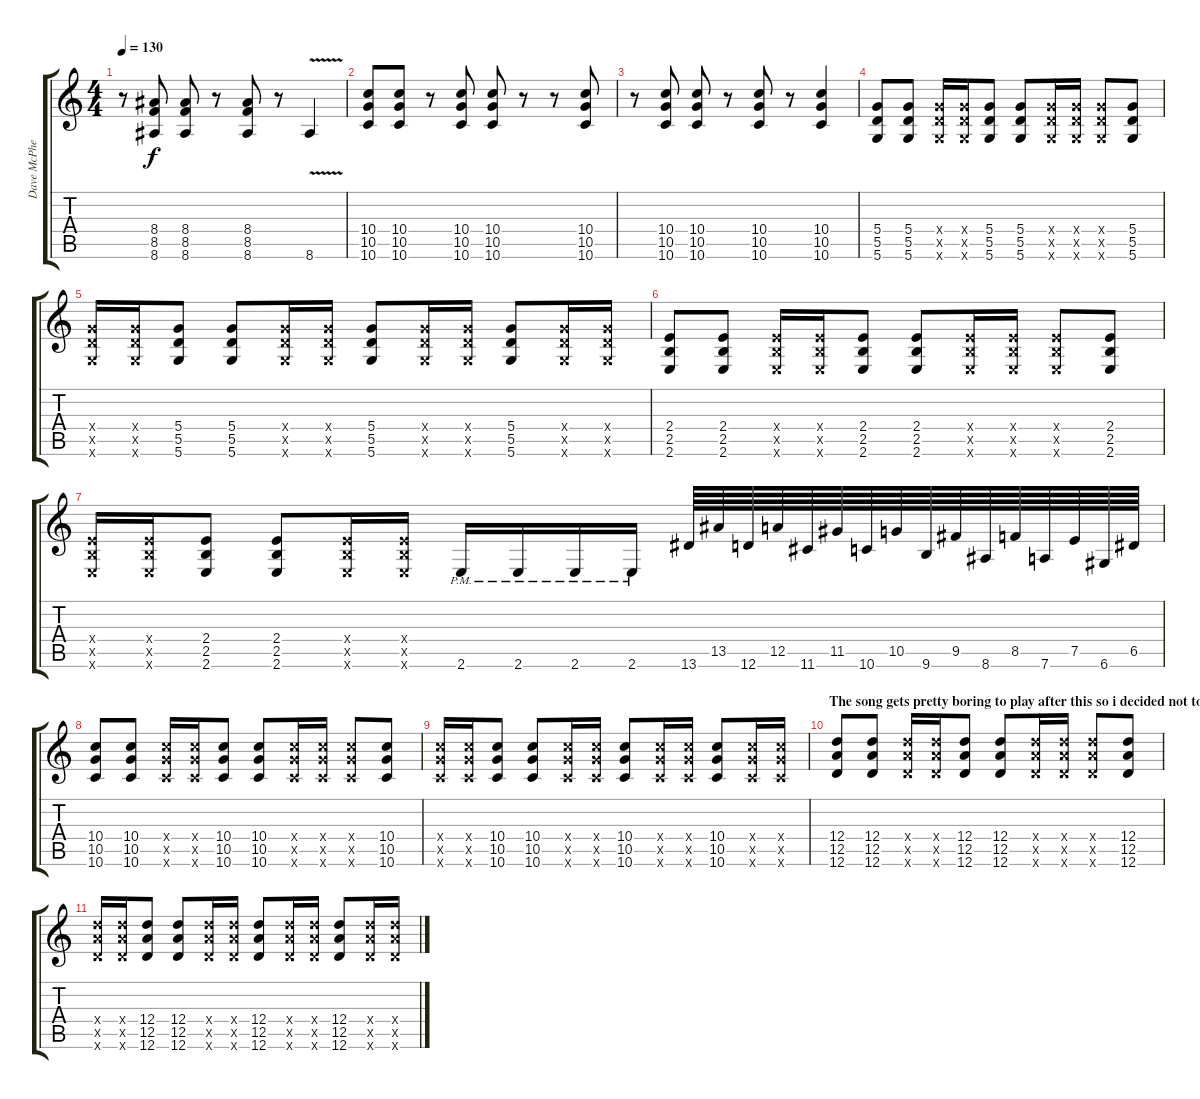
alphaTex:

\track ("Dave McPherson" "Dave McPhe") {instrument distortionguitar}
\staff {score tabs}
\tuning (E4 B3 A3 D3 A2 D2) {hide}
\ts (4 4)
\tempo 130
\clef g2
\ks c
r.8{dy f} (8.4 8.5 8.6).8 (8.4 8.5 8.6).8 r.8 (8.4 8.5 8.6).8 r.8 8.6{v}.4 |
(10.4 10.5 10.6).8 (10.4 10.5 10.6).8 r.8 (10.4 10.5 10.6).8 (10.4 10.5 10.6).8 r.8 r.8 (10.4 10.5 10.6).8 |
r.8 (10.4 10.5 10.6).8 (10.4 10.5 10.6).8 r.8 (10.4 10.5 10.6).8 r.8 (10.4 10.5 10.6).4 |
(5.4 5.5 5.6).8 (5.4 5.5 5.6).8 (5.4{x} 5.5{x} 5.6{x}).16 (5.4{x} 5.5{x} 5.6{x}).16 (5.4 5.5 5.6).8 (5.4 5.5 5.6).8 (5.4{x} 5.5{x} 5.6{x}).16 (5.4{x} 5.5{x} 5.6{x}).16 (5.4{x} 5.5{x} 5.6{x}).8 (5.4 5.5 5.6).8 |
(5.4{x} 5.5{x} 5.6{x}).16 (5.4{x} 5.5{x} 5.6{x}).16 (5.4 5.5 5.6).8 (5.4 5.5 5.6).8 (5.4{x} 5.5{x} 5.6{x}).16 (5.4{x} 5.5{x} 5.6{x}).16 (5.4 5.5 5.6).8 (5.4{x} 5.5{x} 5.6{x}).16 (5.4{x} 5.5{x} 5.6{x}).16 (5.4 5.5 5.6).8 (5.4{x} 5.5{x} 5.6{x}).16 (5.4{x} 5.5{x} 5.6{x}).16 |
(2.4 2.5 2.6).8 (2.4 2.5 2.6).8 (2.4{x} 2.5{x} 2.6{x}).16 (2.4{x} 2.5{x} 2.6{x}).16 (2.4 2.5 2.6).8 (2.4 2.5 2.6).8 (2.4{x} 2.5{x} 2.6{x}).16 (2.4{x} 2.5{x} 2.6{x}).16 (2.4{x} 2.5{x} 2.6{x}).8 (2.4 2.5 2.6).8 |
(2.4{x} 2.5{x} 2.6{x}).16 (2.4{x} 2.5{x} 2.6{x}).16 (2.4 2.5 2.6).8 (2.4 2.5 2.6).8 (2.4{x} 2.5{x} 2.6{x}).16 (2.4{x} 2.5{x} 2.6{x}).16 2.6{pm}.16 2.6{pm}.16 2.6{pm}.16 2.6{pm}.16 13.6.64 13.5.64 12.6.64 12.5.64 11.6.64 11.5.64 10.6.64 10.5.64 9.6.64 9.5.64 8.6.64 8.5.64 7.6.64 7.5.64 6.6.64 6.5.64 |
(10.4 10.5 10.6).8 (10.4 10.5 10.6).8 (10.4{x} 10.5{x} 10.6{x}).16 (10.4{x} 10.5{x} 10.6{x}).16 (10.4 10.5 10.6).8 (10.4 10.5 10.6).8 (10.4{x} 10.5{x} 10.6{x}).16 (10.4{x} 10.5{x} 10.6{x}).16 (10.4{x} 10.5{x} 10.6{x}).8 (10.4 10.5 10.6).8 |
(10.4{x} 10.5{x} 10.6{x}).16 (10.4{x} 10.5{x} 10.6{x}).16 (10.4 10.5 10.6).8 (10.4 10.5 10.6).8 (10.4{x} 10.5{x} 10.6{x}).16 (10.4{x} 10.5{x} 10.6{x}).16 (10.4 10.5 10.6).8 (10.4{x} 10.5{x} 10.6{x}).16 (10.4{x} 10.5{x} 10.6{x}).16 (10.4 10.5 10.6).8 (10.4{x} 10.5{x} 10.6{x}).16 (10.4{x} 10.5{x} 10.6{x}).16 |
\section ("" "The song gets pretty boring to play after this so i decided not to tab the rest, especially since i don't have my guitar atm. Might do it another time.")
(12.4 12.5 12.6).8 (12.4 12.5 12.6).8 (12.4{x} 12.5{x} 12.6{x}).16 (12.4{x} 12.5{x} 12.6{x}).16 (12.4 12.5 12.6).8 (12.4 12.5 12.6).8 (12.4{x} 12.5{x} 12.6{x}).16 (12.4{x} 12.5{x} 12.6{x}).16 (12.4{x} 12.5{x} 12.6{x}).8 (12.4 12.5 12.6).8 |
(12.4{x} 12.5{x} 12.6{x}).16 (12.4{x} 12.5{x} 12.6{x}).16 (12.4 12.5 12.6).8 (12.4 12.5 12.6).8 (12.4{x} 12.5{x} 12.6{x}).16 (12.4{x} 12.5{x} 12.6{x}).16 (12.4 12.5 12.6).8 (12.4{x} 12.5{x} 12.6{x}).16 (12.4{x} 12.5{x} 12.6{x}).16 (12.4 12.5 12.6).8 (12.4{x} 12.5{x} 12.6{x}).16 (12.4{x} 12.5{x} 12.6{x}).16
